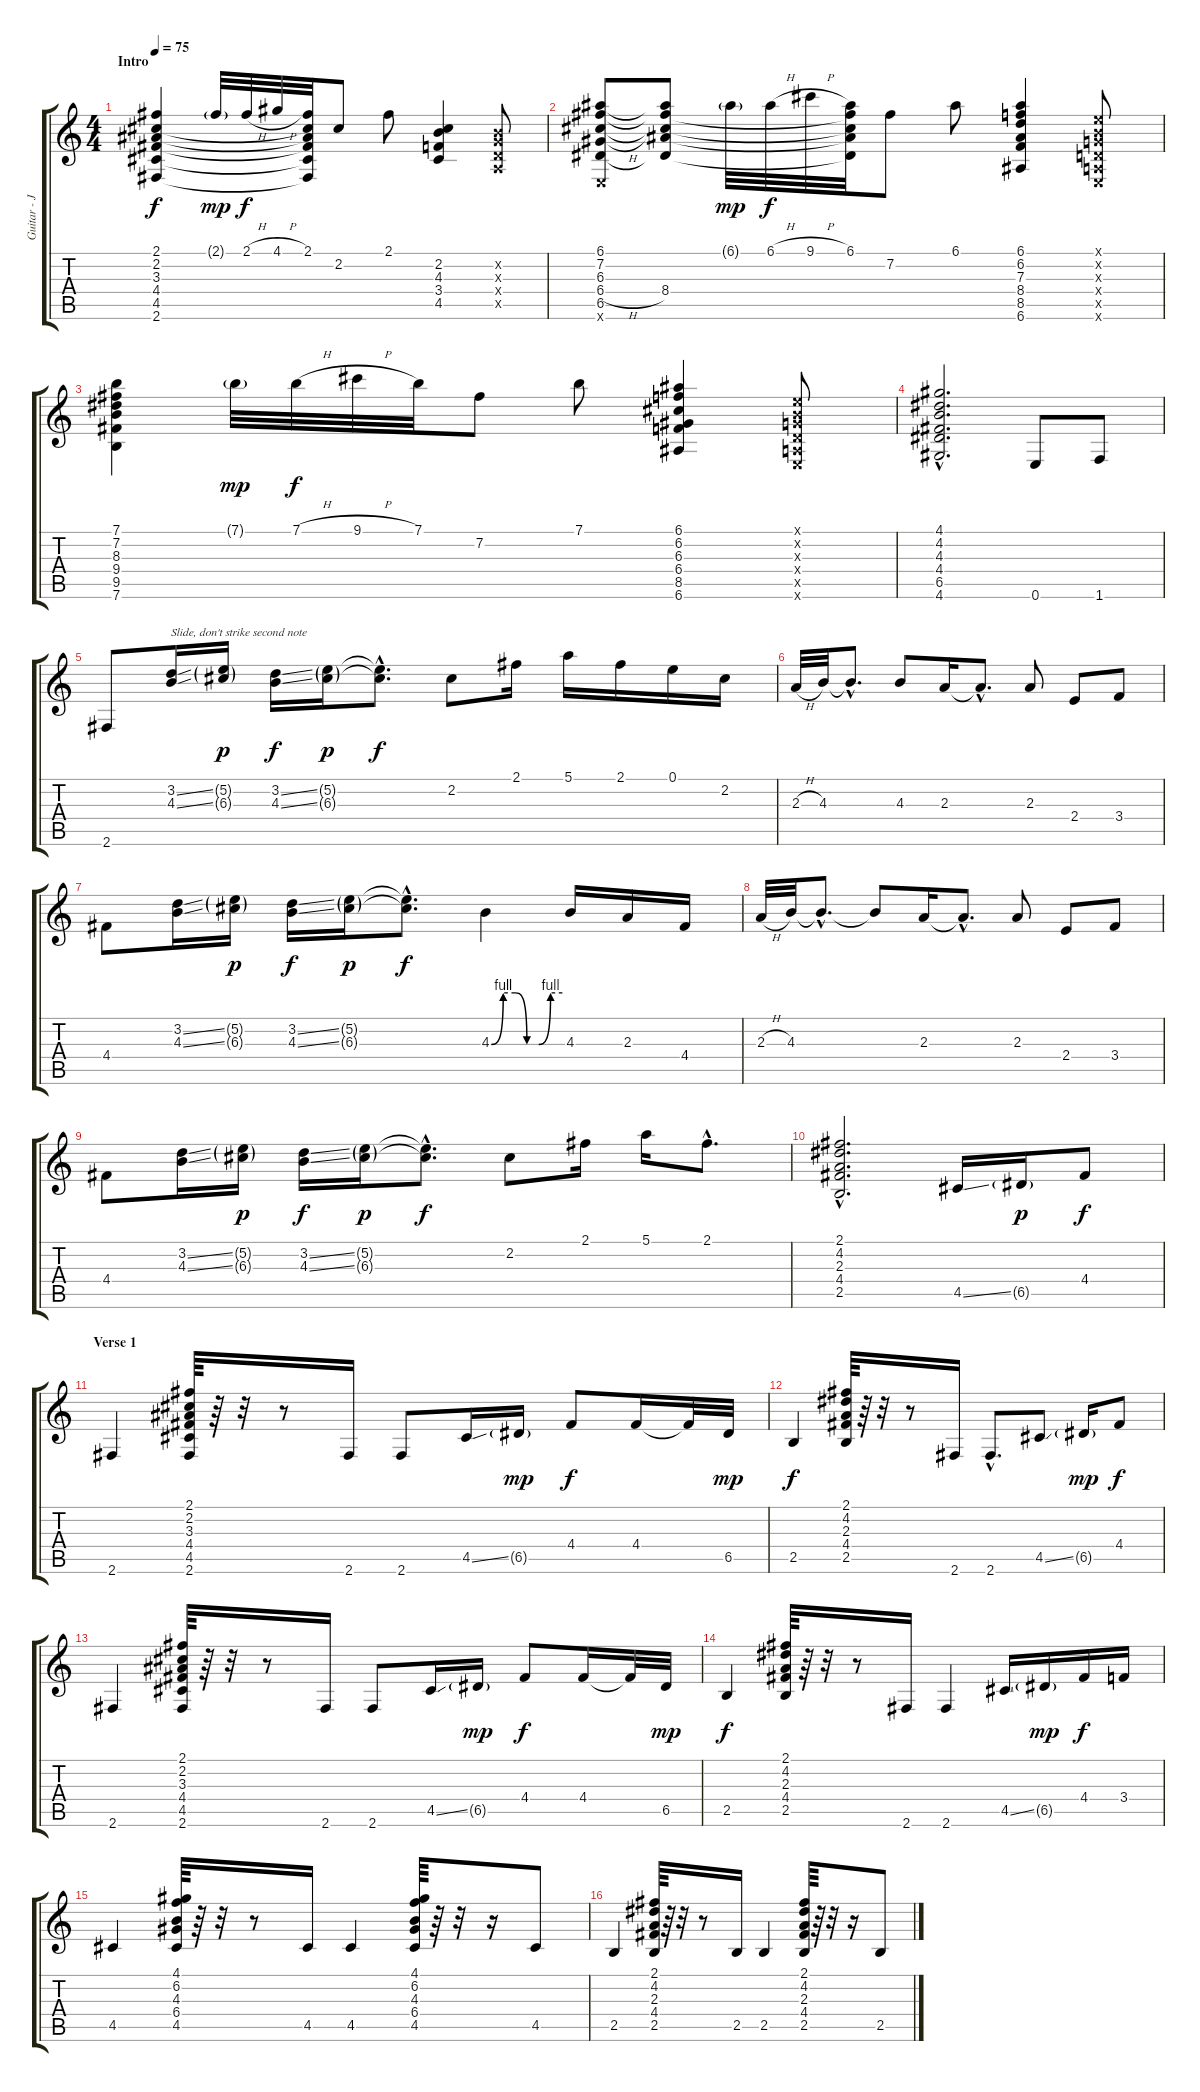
\track ("Guitar - Jack Johnson " "Guitar - J") {instrument acousticguitarnylon}
\staff {score tabs}
\tuning (E4 B3 G3 D3 A2 E2) {hide}
\ts (4 4)
\section ("" "Intro")
\tempo 75
\clef g2
\ks c
(2.1 2.2 3.3 4.4 4.5 2.6).4{dy f instrument acousticguitarnylon} 2.1{g}.32{dy mp} 2.1{h}.32{dy f} 4.1{h}.32 (2.1 2.2{t} 3.3{t} 4.4{t} 4.5{t} 2.6{t}).32 2.2.8 2.1.8 (2.2 4.3 3.4 4.5).4 (0.2{x} 0.3{x} 0.4{x} 0.5{x}).8 |
(6.1 7.2 6.3 6.4{h} 6.5 0.6{x}).8 (6.1{t} 7.2{t} 6.3{t} 8.4 6.5{t}).8 6.1{g}.32{dy mp} 6.1{h}.32{dy f} 9.1{h}.32 (6.1 7.2{t} 6.3{t} 8.4{t} 6.5{t}).32 7.2.8 6.1.8 (6.1 6.2 7.3 8.4 8.5 6.6).4 (0.1{x} 0.2{x} 0.3{x} 0.4{x} 0.5{x} 0.6{x}).8 |
(7.1 7.2 8.3 9.4 9.5 7.6).4 7.1{g}.32{dy mp} 7.1{h}.32{dy f} 9.1{h}.32 7.1.32 7.2.8 7.1.8 (6.1 6.2 6.3 6.4 8.5 6.6).4 (0.1{x} 0.2{x} 0.3{x} 0.4{x} 0.5{x} 0.6{x}).8 |
(4.1{hac} 4.2{hac} 4.3{hac} 4.4{hac} 6.5{hac} 4.6{hac}).2{d} 0.6.8 1.6.8 |
2.6.8 (3.2{ss} 4.3{ss}).16{txt "Slide, don't strike second note"} (5.2{g} 6.3{g}).16{dy p} (3.2{ss} 4.3{ss}).16{dy f} (5.2{g} 6.3{g}).16{dy p} (5.2{hac t} 6.3{hac t}).8{d dy f} 2.2.8 2.1.16 5.1.16 2.1.16 0.1.16 2.2.16 |
2.3{h}.32 4.3.32 4.3{hac t}.8{d} 4.3.8 2.3.16 2.3{hac t}.8{d} 2.3.8 2.4.8 3.4.8 |
4.4.8 (3.2{ss} 4.3{ss}).16 (5.2{g} 6.3{g}).16{dy p} (3.2{ss} 4.3{ss}).16{dy f} (5.2{g} 6.3{g}).16{dy p} (5.2{hac t} 6.3{hac t}).8{d dy f} 4.3{be (custom 0 0 10 4 20 4 30 0 40 0 50 4 60 4)}.4 4.3.16 2.3.16 4.4.16 |
2.3{h}.32 4.3.32 4.3{hac t}.8{d} 4.3{t}.8 2.3.16 2.3{hac t}.8{d} 2.3.8 2.4.8 3.4.8 |
4.4.8 (3.2{ss} 4.3{ss}).16 (5.2{g} 6.3{g}).16{dy p} (3.2{ss} 4.3{ss}).16{dy f} (5.2{g} 6.3{g}).16{dy p} (5.2{hac t} 6.3{hac t}).8{d dy f} 2.2.8 2.1.16 5.1.16 2.1{hac}.8{d} |
(2.1{hac} 4.2{hac} 2.3{hac} 4.4{hac} 2.5{hac}).2{d} 4.5{ss}.16 6.5{g}.16{dy p} 4.4.8{dy f} |
\section ("" "Verse 1")
2.6.4 (2.1 2.2 3.3 4.4 4.5 2.6).64 r.64 r.32 r.8 2.6.16 2.6.8 4.5{ss}.16 6.5{g}.16{dy mp} 4.4.8{dy f} 4.4.16 4.4{t}.32 6.5.32{dy mp} |
2.5.4{dy f} (2.1 4.2 2.3 4.4 2.5).64 r.64 r.32 r.8 2.6.16 2.6{hac}.8{d} 4.5{ss}.8 6.5{g}.16{dy mp} 4.4.8{dy f} |
2.6.4 (2.1 2.2 3.3 4.4 4.5 2.6).64 r.64 r.32 r.8 2.6.16 2.6.8 4.5{ss}.16 6.5{g}.16{dy mp} 4.4.8{dy f} 4.4.16 4.4{t}.32 6.5.32{dy mp} |
2.5.4{dy f} (2.1 4.2 2.3 4.4 2.5).64 r.64 r.32 r.8 2.6.16 2.6.4 4.5{ss}.16 6.5{g}.16{dy mp} 4.4.16{dy f} 3.4.16 |
4.5.4 (4.1 6.2 4.3 6.4 4.5).64 r.64 r.32 r.8 4.5.16 4.5.4 (4.1 6.2 4.3 6.4 4.5).64 r.64 r.32 r.16 4.5.8 |
2.5.4 (2.1 4.2 2.3 4.4 2.5).64 r.64 r.32 r.8 2.5.16 2.5.4 (2.1 4.2 2.3 4.4 2.5).64 r.64 r.32 r.16 2.5.8
